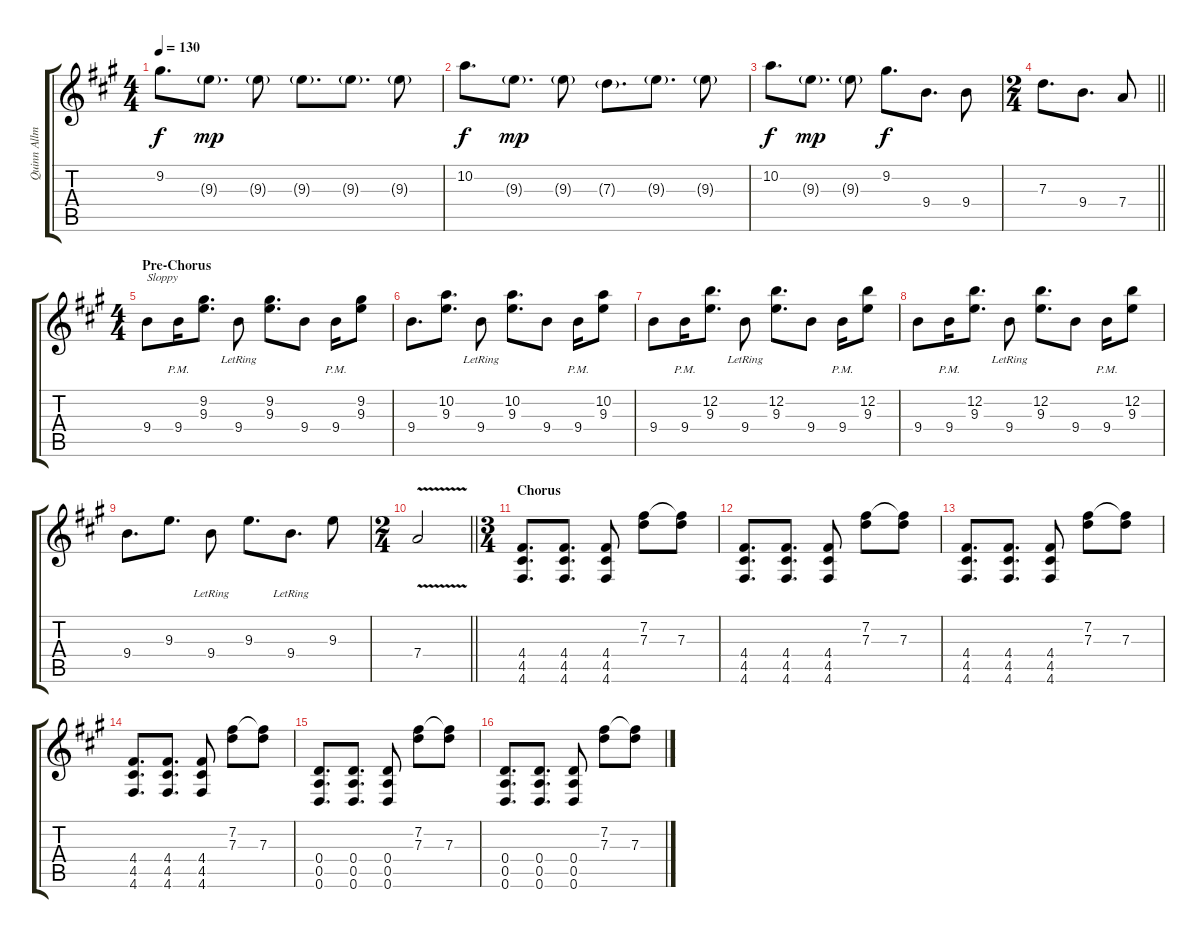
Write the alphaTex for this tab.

\track ("Quinn Allman" "Quinn Allm") {instrument electricguitarclean}
\staff {score tabs}
\tuning (E4 B3 G3 D3 A2 D2) {hide}
\ts (4 4)
\tempo 130
\clef g2
\ks f#minor
9.2.8{d dy f} 9.3{g}.8{d dy mp} 9.3{g}.8 9.3{g}.8{d} 9.3{g}.8{d} 9.3{g}.8 |
10.2.8{d dy f} 9.3{g}.8{d dy mp} 9.3{g}.8 7.3{g}.8{d} 9.3{g}.8{d} 9.3{g}.8 |
10.2.8{d dy f} 9.3{g}.8{d dy mp} 9.3{g}.8 9.2.8{d dy f} 9.4.8{d} 9.4.8 |
\ts (2 4)
\barLineRight lightlight
7.3.8{d} 9.4.8{d} 7.4.8 |
\ts (4 4)
\section ("" "Pre-Chorus")
9.4.8{txt "Sloppy" instrument distortionguitar} 9.4{pm}.16 (9.2 9.3).8{d} 9.4{lr}.8 (9.2 9.3).8{d} 9.4.8 9.4{pm}.16 (9.2 9.3).8 |
9.4.8{d} (10.2 9.3).8{d} 9.4{lr}.8 (10.2 9.3).8{d} 9.4.8 9.4{pm}.16 (10.2 9.3).8 |
9.4.8 9.4{pm}.16 (12.2 9.3).8{d} 9.4{lr}.8 (12.2 9.3).8{d} 9.4.8 9.4{pm}.16 (12.2 9.3).8 |
9.4.8 9.4{pm}.16 (12.2 9.3).8{d} 9.4{lr}.8 (12.2 9.3).8{d} 9.4.8 9.4{pm}.16 (12.2 9.3).8 |
9.4.8{d} 9.3.8{d} 9.4{lr}.8 9.3.8{d} 9.4{lr}.8{d} 9.3.8 |
\ts (2 4)
\barLineRight lightlight
7.4{v}.2 |
\ts (3 4)
\section ("" "Chorus")
(4.4 4.5 4.6).8{d} (4.4 4.5 4.6).8{d} (4.4 4.5 4.6).8 (7.2 7.3).8 (7.2{t} 7.3).8 |
(4.4 4.5 4.6).8{d} (4.4 4.5 4.6).8{d} (4.4 4.5 4.6).8 (7.2 7.3).8 (7.2{t} 7.3).8 |
(4.4 4.5 4.6).8{d} (4.4 4.5 4.6).8{d} (4.4 4.5 4.6).8 (7.2 7.3).8 (7.2{t} 7.3).8 |
(4.4 4.5 4.6).8{d} (4.4 4.5 4.6).8{d} (4.4 4.5 4.6).8 (7.2 7.3).8 (7.2{t} 7.3).8 |
(0.4 0.5 0.6).8{d} (0.4 0.5 0.6).8{d} (0.4 0.5 0.6).8 (7.2 7.3).8 (7.2{t} 7.3).8 |
(0.4 0.5 0.6).8{d} (0.4 0.5 0.6).8{d} (0.4 0.5 0.6).8 (7.2 7.3).8 (7.2{t} 7.3).8
